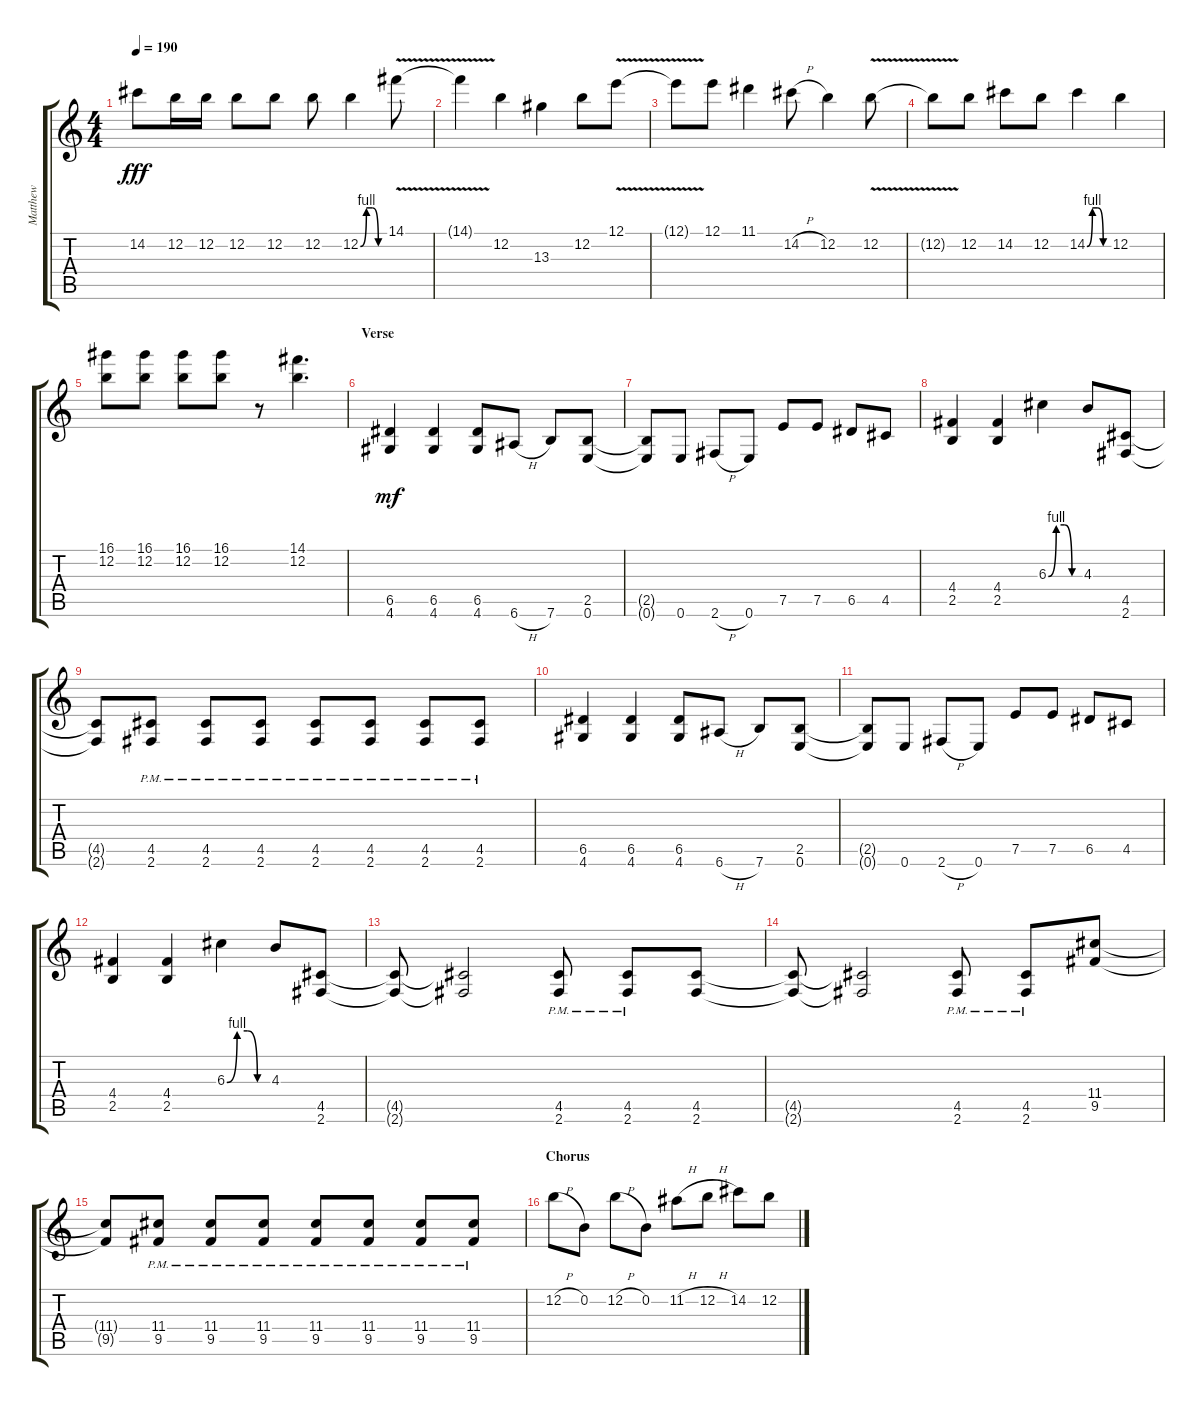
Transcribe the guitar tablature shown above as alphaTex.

\track ("Matthew" "Matthew") {instrument distortionguitar}
\staff {score tabs}
\tuning (E4 B3 G3 D3 A2 E2) {hide}
\ts (4 4)
\tempo 190
\clef g2
\ks c
14.2{t}.8{dy fff} 12.2.16 12.2.16 12.2.8 12.2.8 12.2.8 12.2{be (custom 0 0 15 4 30 4 45 0 60 0)}.4 14.1{v}.8 |
14.1{v t}.4 12.2.4 13.3.4 12.2.8 12.1{v}.8 |
12.1{v t}.8 12.1.8 11.1.4 14.2{h}.8 12.2.4 12.2{v}.8 |
12.2{v t}.8 12.2.8 14.2.8 12.2.8 14.2{be (custom 0 0 15 4 30 4 45 0 60 0)}.4 12.2.4 |
(16.1 12.2).8 (16.1 12.2).8 (16.1 12.2).8 (16.1 12.2).8 r.8 (14.1 12.2).4{d} |
\section ("" "Verse")
(6.5 4.6).4{dy mf} (6.5 4.6).4 (6.5 4.6).8 6.6{h}.8 7.6.8 (2.5 0.6).8 |
(2.5{t} 0.6{t}).8 0.6.8 2.6{h}.8 0.6.8 7.5.8 7.5.8 6.5.8 4.5.8 |
(4.4 2.5).4 (4.4 2.5).4 6.3{be (custom 0 0 15 4 30 4 45 0 60 0)}.4 4.3.8 (4.5 2.6).8 |
(4.5{t} 2.6{t}).8 (4.5{pm} 2.6{pm}).8 (4.5{pm} 2.6{pm}).8 (4.5{pm} 2.6{pm}).8 (4.5{pm} 2.6{pm}).8 (4.5{pm} 2.6{pm}).8 (4.5{pm} 2.6{pm}).8 (4.5{pm} 2.6{pm}).8 |
(6.5 4.6).4 (6.5 4.6).4 (6.5 4.6).8 6.6{h}.8 7.6.8 (2.5 0.6).8 |
(2.5{t} 0.6{t}).8 0.6.8 2.6{h}.8 0.6.8 7.5.8 7.5.8 6.5.8 4.5.8 |
(4.4 2.5).4 (4.4 2.5).4 6.3{be (custom 0 0 15 4 30 4 45 0 60 0)}.4 4.3.8 (4.5 2.6).8 |
(4.5{t} 2.6{t}).8 (4.5{t} 2.6{t}).2 (4.5{pm} 2.6{pm}).8 (4.5{pm} 2.6{pm}).8 (4.5 2.6).8 |
(4.5{t} 2.6{t}).8 (4.5{t} 2.6{t}).2 (4.5{pm} 2.6{pm}).8 (4.5{pm} 2.6{pm}).8 (11.4 9.5).8 |
(11.4{t} 9.5{t}).8 (11.4{pm} 9.5{pm}).8 (11.4{pm} 9.5{pm}).8 (11.4{pm} 9.5{pm}).8 (11.4{pm} 9.5{pm}).8 (11.4{pm} 9.5{pm}).8 (11.4{pm} 9.5{pm}).8 (11.4{pm} 9.5{pm}).8 |
\section ("" "Chorus")
12.2{h}.8 0.2.8 12.2{h}.8 0.2.8 11.2{h}.8 12.2{h}.8 14.2.8 12.2.8
